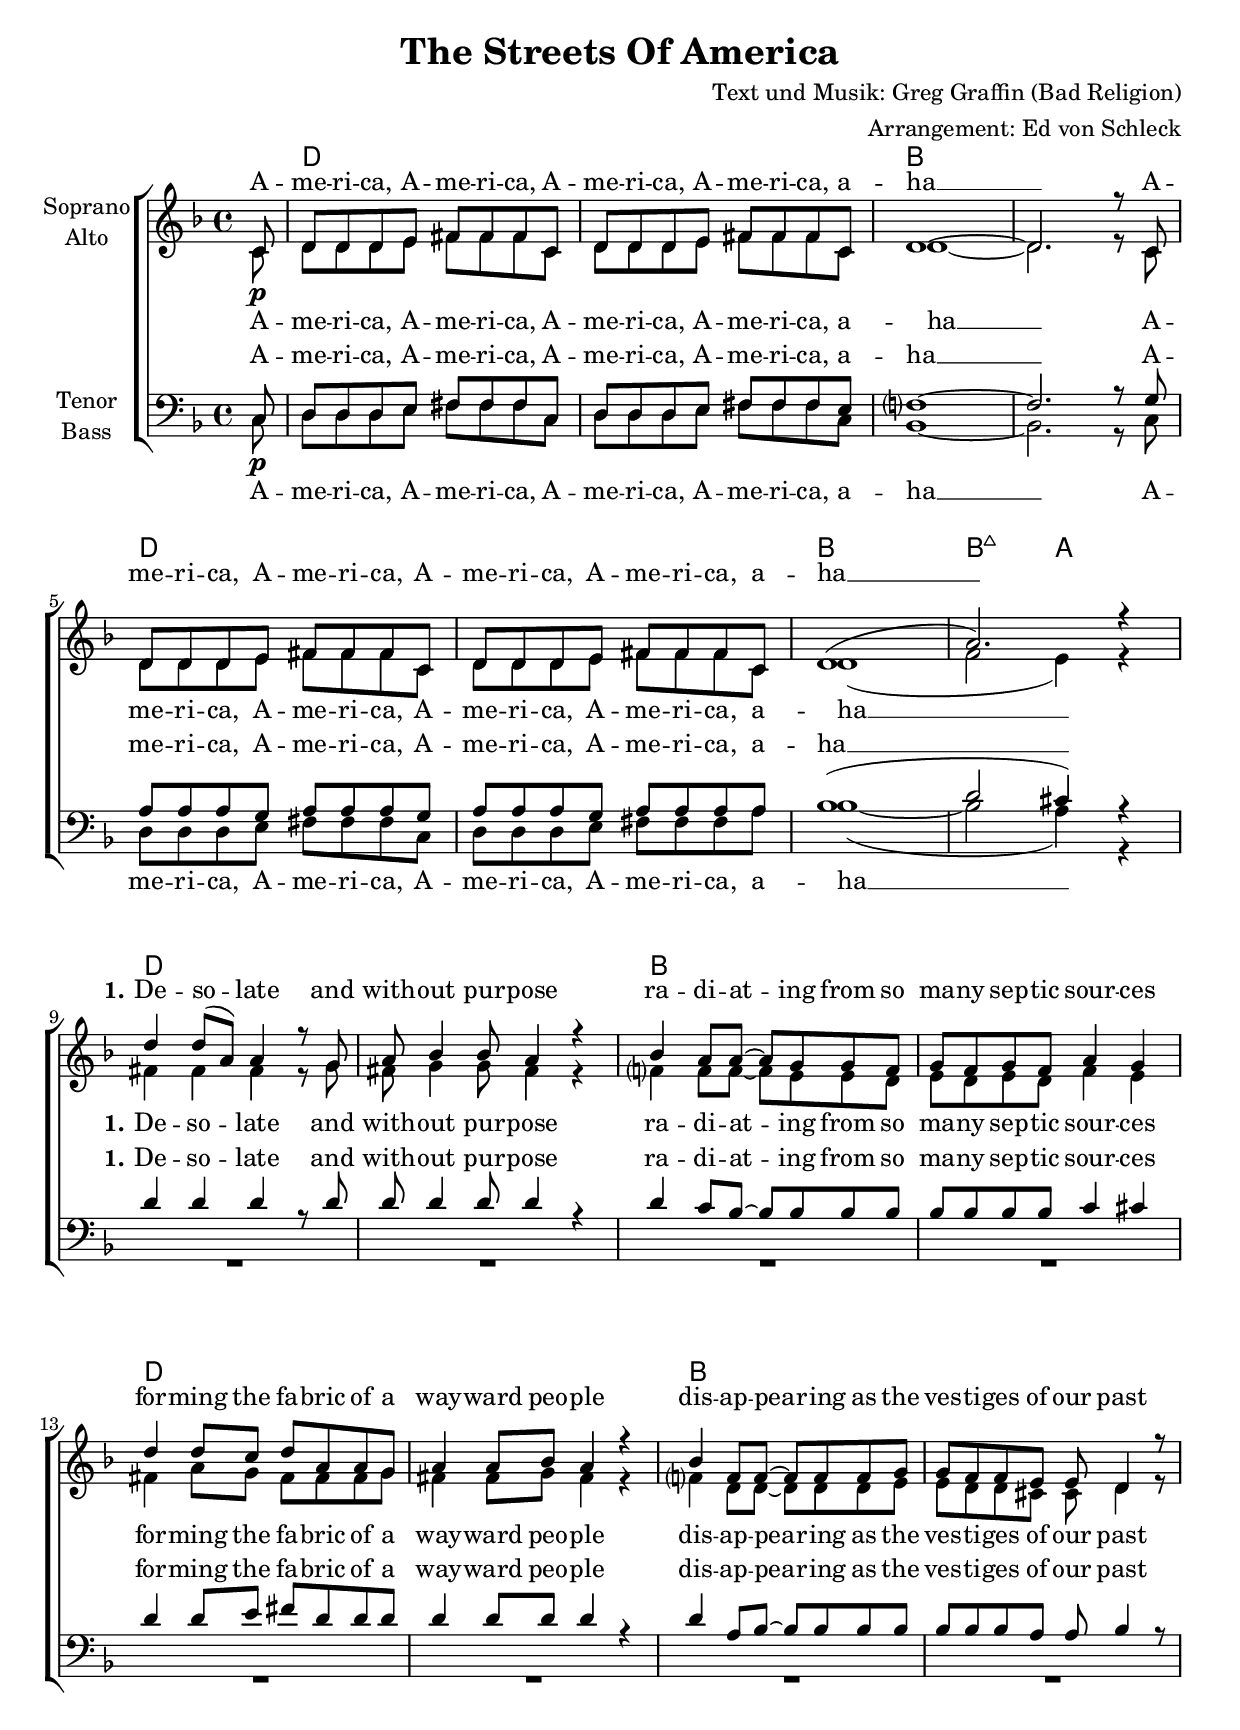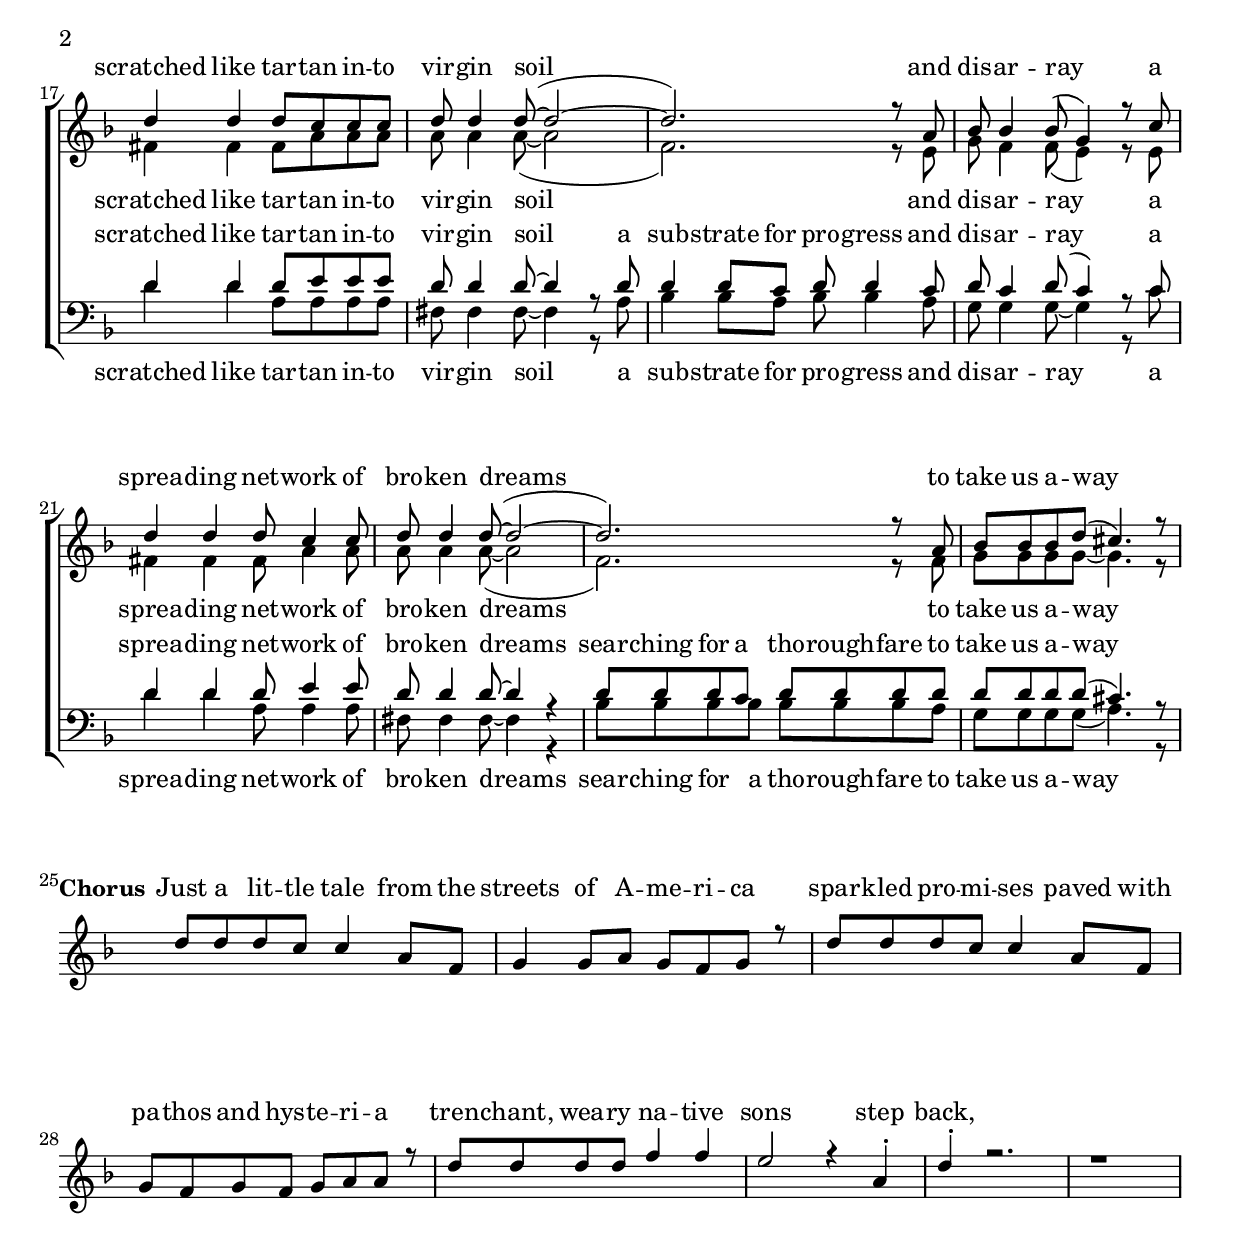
\version "2.18.2"

\header {
  title = "The Streets Of America"
  composer = "Text und Musik: Greg Graffin (Bad Religion)"
  arranger = "Arrangement: Ed von Schleck"
}

global = {
  \key d \minor
  \partial 8
  \time 4/4
}

chordNames = \chordmode {
  \global
  \germanChords
  s8
  
  d1*2 bes
  d bes1 bes2:maj7 a
  
  d1*2 bes
  d1*2 bes
  
}

america = \lyricmode {
  A -- me -- ri -- ca, A -- me -- ri -- ca,
  A -- me -- ri -- ca, A -- me -- ri -- ca, a -- ha __
}

verseOneOne = \lyricmode {
  \set stanza = "1."
  De -- so -- late and with -- out pur -- pose
  ra -- di -- at -- ing from so ma -- ny sep -- tic sour -- ces
  for -- ming the fa -- bric of a way -- ward peo -- ple
  dis -- ap -- pea -- ring as the ves -- ti -- ges of our past
}

verseOneTwo = \lyricmode {
  scratched like tar -- tan in -- to vir -- gin soil
  a sub -- strate for pro -- gress and dis -- ar -- ray
  a sprea -- ding net -- work of bro -- ken dreams
  sear -- ching for a tho -- rough -- fare to take us a -- way

}

verseOneTwoSA = \lyricmode {
  scratched like tar -- tan in -- to vir -- gin soil
  and dis -- ar -- ray
  a sprea -- ding net -- work of bro -- ken dreams
  to take us a -- way

}

chorusOne = \lyricmode {
  \set stanza = "Chorus"
  Just a lit -- tle tale from the streets of A -- me -- ri -- ca
  spar -- kled pro -- mi -- ses paved with pa -- thos and hys -- te -- ri -- a
  tren -- chant, wea -- ry na -- tive sons
  step back,  me -- an -- der to the ho -- ri -- zon
  and see the da -- mage done
}

soprano = \relative c' {
  \global
  c8\p
  d8 d d e fis fis fis c
  d8 d d e fis fis fis c
  d1~
  d2. r8 c
  
  d8 d d e fis fis fis c
  d8 d d e fis fis fis c
  d1(
  a'2.) r4
  
  % Verse 1
  d4 d8( a) a4 r8 g
  a bes4 bes8 a4 r
  bes4 a8 a~ a g g f
  g f g f a4 g
  
  d'4 d8 c d a a g
  a4 a8 bes a4 r
  bes4 f8 f~ f f f g
  g f f e e d4 r8
  
  d'4 d d8 c c c
  d8 d4 d8~( d2~
  d2.) r8 a
  bes8 bes4 bes8( g4) r8 c
  
  d4 d d8 c4 c8
  d8 d4 d8~( d2~
  d2.) r8 a
  bes8 bes bes d8( cis4.) r8
  
  % Chorus
  d8 d d c c4 a8 f
  g4 g8 a g f g8 r
  d' d d c c4 a8 f
  g8 f g f g a a8 r
  
  d d d d f4 f
  e2 r4 a,-.
  d-. r2.
  r1
}

alto = \relative c' {
  \global
  c8
  d8 d d e fis fis fis c
  d8 d d e fis fis fis c
  d1~
  d2. r8 c
  
  d8 d d e fis fis fis c
  d8 d d e fis fis fis c
  d1(
  f2 e4) r4
  
  % Verse 1
  fis4 fis fis r8 g
  fis g4 g8 fis4 r
  f?4 f8 f~ f e e d
  e d e d f4 e
  
  fis4 a8 g fis fis fis g
  fis4 fis8 g fis4 r
  f?4 d8 d~ d d d e
  e d d cis cis d4 r8
  
  fis4 fis fis8 a a a
  a8 a4 a8~( a2
  f2.) r8 e
  g8 f4 f8( e4) r8 e
  
  fis4 fis fis8 a4 a8
  a a4 a8~( a2
  f2.) r8 f8
  g8 g g g~ g4. r8
}

tenor = \relative c {
  \global
  c8\p
  d8 d d e fis fis fis c
  d8 d d e fis fis fis e
  f?1~
  f2. r8 g
  
  a8 a a g a a a g
  a8 a a g a a a a
  bes1(
  d2 cis4) r4
  
  d4 d d r8 d
  d d4 d8 d4 r
  d4 c8 bes~ bes bes bes bes
  bes bes bes bes c4 cis
  
  d4 d8 e fis d d d
  d4 d8 d d4 r
  d4 a8 bes~ bes bes bes bes
  bes bes bes a a bes4 r8
  
  d4 d d8 e e e
  d8 d4 d8~ d4 r8 d
  d4 d8 c d d4 c8
  d c4 d8( c4) r8 c
  
  d4 d d8 e4 e8
  d8 d4 d8~ d4 r
  d8 d d c d d d d
  d d d d( cis4.) r8
}

bass = \relative c {
  \global
  c8
  d8 d d e fis fis fis c
  d8 d d e fis fis fis c
  bes1~
  bes2. r8 c
  
  d8 d d e fis fis fis c
  d8 d d e fis fis fis a
  bes1~(
  bes2 a4) r4
  
  R1*8
  
  d4 d a8 a a a
  fis fis4 fis8~ fis4 r8 a
  bes4 bes8 a bes bes4 a8
  g g4 g8~ g4 r8 c
  
  d4 d a8 a4 a8
  fis fis4 fis8~ fis4 r4
  bes8 bes bes bes bes bes bes a
  g8 g g g( a4.) r8
}

sopranoVerse = \lyricmode {
  \america
  \america
  
  \verseOneOne
  \verseOneTwoSA
  
  \chorusOne
}

altoVerse = \lyricmode {
  \america
  \america
  
  \verseOneOne
  \verseOneTwoSA
}

tenorVerse = \lyricmode {
  \america
  \america
  
  \verseOneOne
  \verseOneTwo
}

bassVerse = \lyricmode {
  \america
  \america
  
  \verseOneTwo
}

chordsPart = \new ChordNames \chordNames

choirPart = \new ChoirStaff <<
  \new Staff = "sa" \with {
    instrumentName = \markup \center-column { "Soprano" "Alto" }
  } <<
    \new Voice = "soprano" { \voiceOne \soprano }
    \new Voice = "alto" { \voiceTwo \alto }
  >>
  \new Lyrics \with {
    alignAboveContext = "sa"
    \override VerticalAxisGroup #'staff-affinity = #DOWN
  } \lyricsto "soprano" \sopranoVerse
  \new Lyrics \lyricsto "alto" \altoVerse
  \new Staff = "tb" \with {
    instrumentName = \markup \center-column { "Tenor" "Bass" }
  } <<
    \clef bass
    \new Voice = "tenor" { \voiceOne \tenor }
    \new Voice = "bass" { \voiceTwo \bass }
  >>
  \new Lyrics \with {
    alignAboveContext = "tb"
    \override VerticalAxisGroup #'staff-affinity = #DOWN
  } \lyricsto "tenor" \tenorVerse
  \new Lyrics \lyricsto "bass" \bassVerse
>>

\score {
  <<
    \chordsPart
    \choirPart
  >>
  \layout { }
  \midi {
    \tempo 4=100
  }
}
